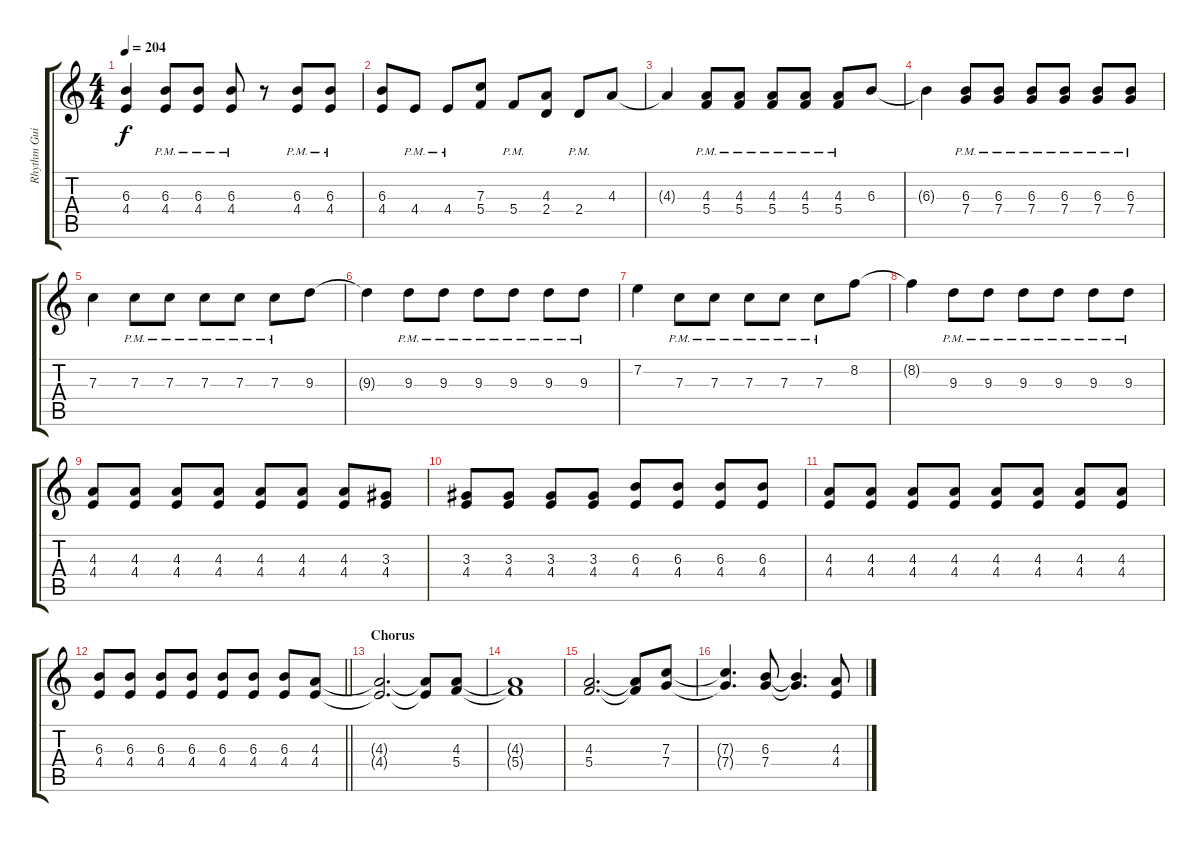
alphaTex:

\track ("Rhythm Guitar II" "Rhythm Gui") {instrument overdrivenguitar}
\staff {score tabs}
\tuning (D4 A3 F3 C3 G2 D2) {hide}
\ts (4 4)
\tempo 204
\clef g2
\ks c
(6.3{t} 4.4{t}).4{dy f} (6.3{pm} 4.4{pm}).8 (6.3{pm} 4.4{pm}).8 (6.3{pm} 4.4{pm}).8 r.8 (6.3{pm} 4.4{pm}).8 (6.3{pm} 4.4{pm}).8 |
(6.3 4.4).8 4.4{pm}.8 4.4{pm}.8 (7.3 5.4).8 5.4{pm}.8 (4.3 2.4).8 2.4{pm}.8 4.3.8 |
4.3{t}.4 (4.3{pm} 5.4{pm}).8 (4.3{pm} 5.4{pm}).8 (4.3{pm} 5.4{pm}).8 (4.3{pm} 5.4{pm}).8 (4.3{pm} 5.4{pm}).8 6.3.8 |
6.3{t}.4 (6.3{pm} 7.4{pm}).8 (6.3{pm} 7.4{pm}).8 (6.3{pm} 7.4{pm}).8 (6.3{pm} 7.4{pm}).8 (6.3{pm} 7.4{pm}).8 (6.3{pm} 7.4{pm}).8 |
7.3.4 7.3{pm}.8 7.3{pm}.8 7.3{pm}.8 7.3{pm}.8 7.3{pm}.8 9.3.8 |
9.3{t}.4 9.3{pm}.8 9.3{pm}.8 9.3{pm}.8 9.3{pm}.8 9.3{pm}.8 9.3{pm}.8 |
7.2.4 7.3{pm}.8 7.3{pm}.8 7.3{pm}.8 7.3{pm}.8 7.3{pm}.8 8.2.8 |
8.2{t}.4 9.3{pm}.8 9.3{pm}.8 9.3{pm}.8 9.3{pm}.8 9.3{pm}.8 9.3{pm}.8 |
(4.3 4.4).8 (4.3 4.4).8 (4.3 4.4).8 (4.3 4.4).8 (4.3 4.4).8 (4.3 4.4).8 (4.3 4.4).8 (3.3 4.4).8 |
(3.3 4.4).8 (3.3 4.4).8 (3.3 4.4).8 (3.3 4.4).8 (6.3 4.4).8 (6.3 4.4).8 (6.3 4.4).8 (6.3 4.4).8 |
(4.3 4.4).8 (4.3 4.4).8 (4.3 4.4).8 (4.3 4.4).8 (4.3 4.4).8 (4.3 4.4).8 (4.3 4.4).8 (4.3 4.4).8 |
\barLineRight lightlight
(6.3 4.4).8 (6.3 4.4).8 (6.3 4.4).8 (6.3 4.4).8 (6.3 4.4).8 (6.3 4.4).8 (6.3 4.4).8 (4.3 4.4).8 |
\section ("" "Chorus")
(4.3{t} 4.4{t}).2{d} (4.3{t} 4.4{t}).8 (4.3 5.4).8 |
(4.3{t} 5.4{t}).1 |
(4.3 5.4).2{d} (4.3{t} 5.4{t}).8 (7.3 7.4).8 |
(7.3{t} 7.4{t}).4{d} (6.3 7.4).8 (6.3{t} 7.4{t}).4{d} (4.3 4.4).8
